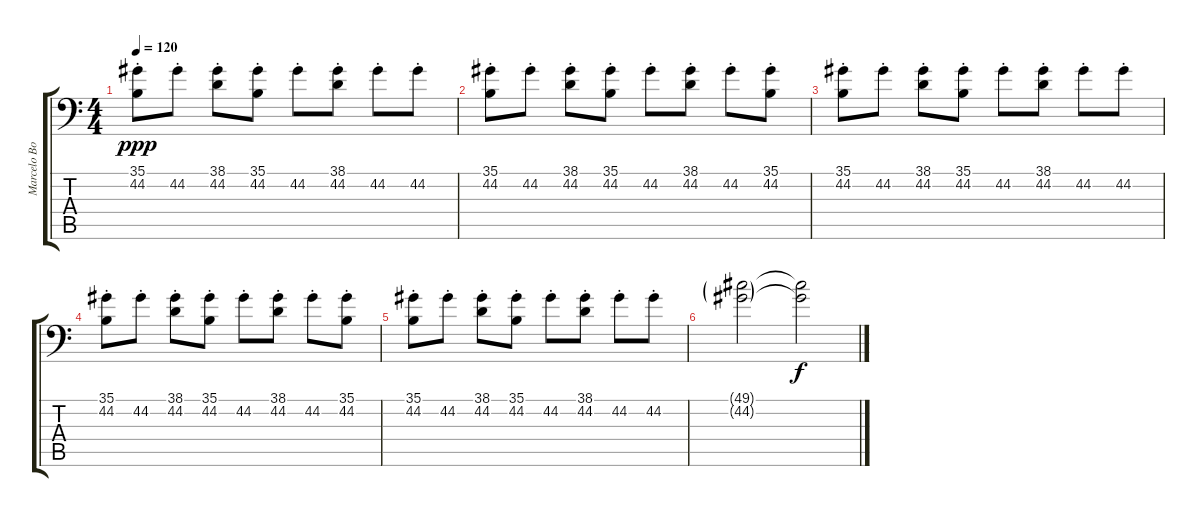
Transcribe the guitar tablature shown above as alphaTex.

\track ("Marcelo Bonfá (Bateria)" "Marcelo Bo") {instrument acousticgrandpiano}
\staff {score tabs}
\tuning (C-1 C-1 C-1 C-1 C-1 C-1) {hide}
\ts (4 4)
\tempo 120
\clef f4
\ks c
(35.1 44.2{st}).8{dy ppp} 44.2{st}.8 (38.1 44.2{st}).8 (35.1 44.2{st}).8 44.2{st}.8 (38.1 44.2{st}).8 44.2{st}.8 44.2{st}.8 |
(35.1 44.2{st}).8 44.2{st}.8 (38.1 44.2{st}).8 (35.1 44.2{st}).8 44.2{st}.8 (38.1 44.2{st}).8 44.2{st}.8 (35.1 44.2{st}).8 |
(35.1 44.2{st}).8 44.2{st}.8 (38.1 44.2{st}).8 (35.1 44.2{st}).8 44.2{st}.8 (38.1 44.2{st}).8 44.2{st}.8 44.2{st}.8 |
(35.1 44.2{st}).8 44.2{st}.8 (38.1 44.2{st}).8 (35.1 44.2{st}).8 44.2{st}.8 (38.1 44.2{st}).8 44.2{st}.8 (35.1 44.2{st}).8 |
(35.1 44.2{st}).8 44.2{st}.8 (38.1 44.2{st}).8 (35.1 44.2{st}).8 44.2{st}.8 (38.1 44.2{st}).8 44.2{st}.8 44.2{st}.8 |
(49.1{g} 44.2{g}).2 (49.1{t} 44.2{t}).2{dy f}
